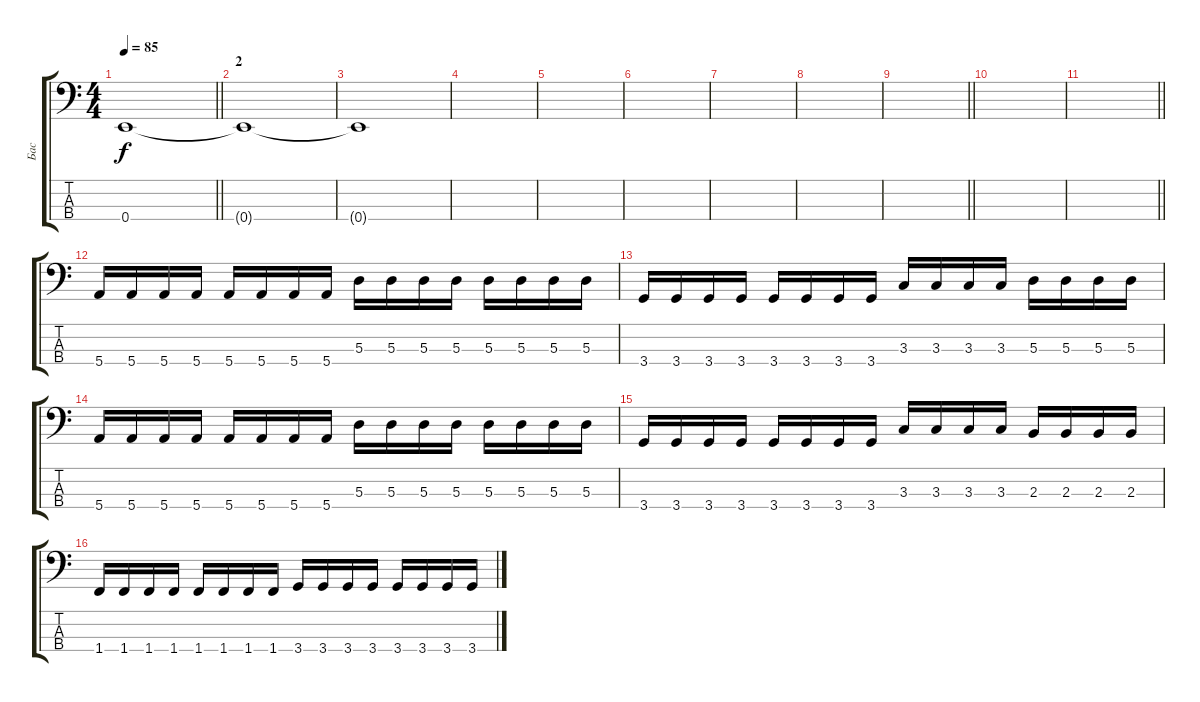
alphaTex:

\track ("Бас" "Бас") {instrument electricbassfinger}
\staff {score tabs}
\tuning (G2 D2 A1 E1) {hide}
\ts (4 4)
\tempo 85
\clef f4
\barLineRight lightlight
\ks c
0.4.1{dy f} |
\section ("" "2")
0.4{t}.1 |
0.4{t}.1 |
|
|
|
|
|
\barLineRight lightlight
|
|
\barLineRight lightlight
|
5.4.16 5.4.16 5.4.16 5.4.16 5.4.16 5.4.16 5.4.16 5.4.16 5.3.16 5.3.16 5.3.16 5.3.16 5.3.16 5.3.16 5.3.16 5.3.16 |
3.4.16 3.4.16 3.4.16 3.4.16 3.4.16 3.4.16 3.4.16 3.4.16 3.3.16 3.3.16 3.3.16 3.3.16 5.3.16 5.3.16 5.3.16 5.3.16 |
5.4.16 5.4.16 5.4.16 5.4.16 5.4.16 5.4.16 5.4.16 5.4.16 5.3.16 5.3.16 5.3.16 5.3.16 5.3.16 5.3.16 5.3.16 5.3.16 |
3.4.16 3.4.16 3.4.16 3.4.16 3.4.16 3.4.16 3.4.16 3.4.16 3.3.16 3.3.16 3.3.16 3.3.16 2.3.16 2.3.16 2.3.16 2.3.16 |
1.4.16 1.4.16 1.4.16 1.4.16 1.4.16 1.4.16 1.4.16 1.4.16 3.4.16 3.4.16 3.4.16 3.4.16 3.4.16 3.4.16 3.4.16 3.4.16
